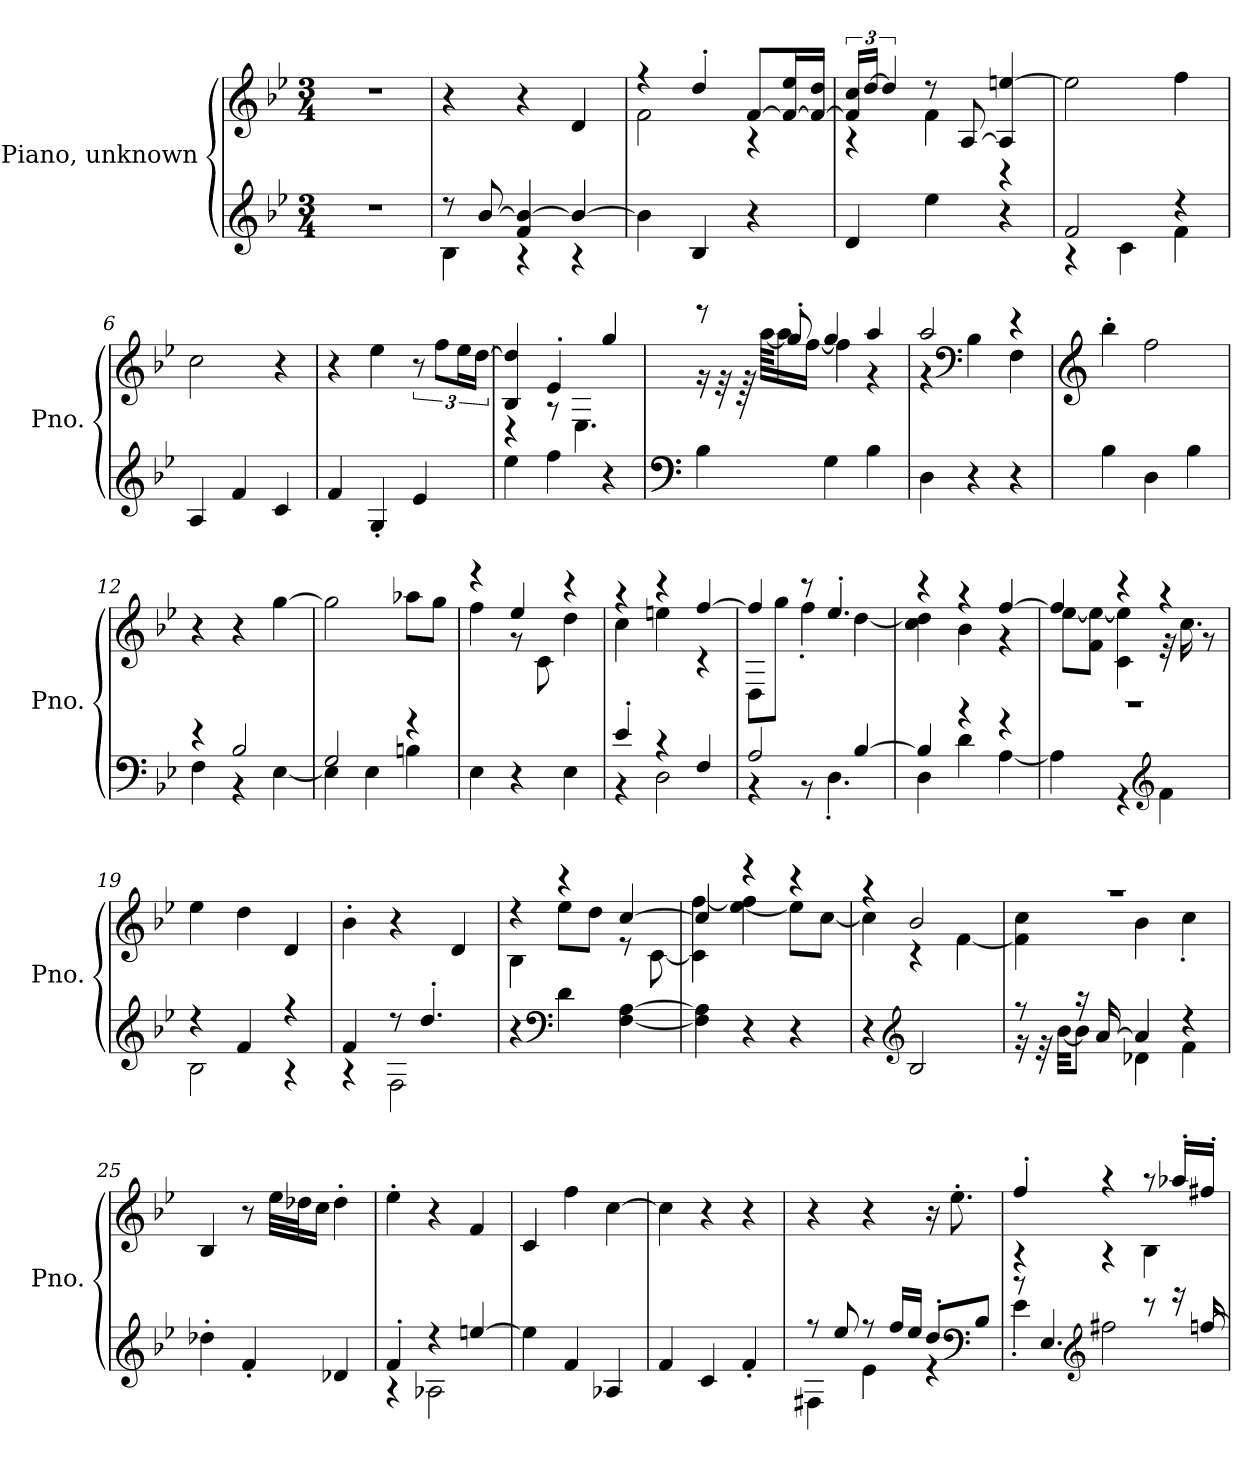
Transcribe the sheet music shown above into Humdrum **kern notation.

**kern	**kern
*part1	*part1
*staff2	*staff1
*I"Piano, unknown	*
*I'Pno.	*
*clefG2	*clefG2
*k[b-e-]	*k[b-e-]
*M3/4	*M3/4
*MM145	*MM145
=1	=1
2.r	2.r
=2	=2
*^	*
8r	4B-\	4r
[8b-/	.	.
4f/ 4b-/_	4r	4r
4b-/_	4r	4d/
*v	*v	*
=3	=3
*	*^
4b-\]	4r	2f\
4B-/	4dd'/	.
4r	[8f/L	4r
.	16f/_ 16ee-/L	.
.	16f/_ 16dd/JJ	.
=4	=4	=4
4d/	24f/] 24cc/LL	4r
.	[24dd/JJ	.
.	6dd/]	.
4ee-\	8r	4f\
.	[8A/	.
4r	4A/] [4een/	4r
*	*v	*v
=5	=5
*^	*
2f/	4r	2ee\]
.	4c\	.
4r	4f\	4ff\
*v	*v	*
=6	=6
4A/	2cc\
4f/	.
4c/	4r
=7	=7
4f/	4r
4G'/	4ee-\
4e-/	12r
.	12ff\L
.	24ee-\L
.	[24dd\JJ
!!LO:LB:g=z
=8	=8
*	*^
4ee-\	4B-/ 4dd/]	4r
4ff\	4e-'/	8r
.	.	4.E-\
4r	4gg/	.
=9	=9	=9
*clefF4	*	*
4B-\	8r	16r
.	.	32r
.	.	64r
.	.	[64aa\KKLL
.	8gg'/	16aa\]
.	.	[16ff\JJ
4G\	4gg/	4ff\]
4B-\	4aa/	4r
=10	=10	=10
4D\	2aa/	4r
*	*clefF4	*
4r	.	4B-\
4r	4r	4F\
*	*v	*v
=11	=11
*	*clefG2
4B-\	4bb-'\
4D\	2ff\
4B-\	.
=12	=12
*^	*
4r	4F\	4r
2B-/	4r	4r
.	[4E-\	[4gg\
=13	=13	=13
2G/	4E-\]	2gg\]
.	4E-\	.
4r	4Bn\	8aa-X\L
.	.	8gg\J
*v	*v	*
!!LO:LB:g=z
=14	=14
*	*^
4E-\	4r	4ff\
4r	4ee-/	8r
.	.	8c\
4E-\	4r	4dd\
=15	=15	=15
*^	*	*
4e-'/	4r	4r	4cc\
4r	2D\	4r	4een\
4F/	.	[4ff/	4r
=16	=16	=16	=16
2A/	4r	4ff/]	8D\L
.	.	.	8gg\J
.	8r	8r	4ff'\
.	4.D'\	4.ee-'/	.
[4B-/	.	.	[4dd\
=17	=17	=17	=17
4B-/]	4D\	4r	4cc\ 4dd\]
4r	4d\	4r	4b-\
4r	[4A\	[4ff/	4r
=18	=18	=18	=18
2.r	4A\]	4ff/]	[8ee-\L
.	.	.	8f\ 8ee-\_J
.	4r	4r	4c\ 4ee-\]
*clefG2	*	*	*
.	4f\	4r	32r
.	.	.	16.cc\
.	.	.	8r
*	*	*v	*v
=19	=19	=19
4r	2B-\	4ee-\
4f/	.	4dd\
4r	4r	4d/
=20	=20	=20
4f/	4r	4b-'\
8r	2F\	4r
4.dd'/	.	.
.	.	4d/
*v	*v	*
!!LO:LB:g=z
=21	=21
*	*^
4r	4r	4B-\
*clefF4	*	*
4d\	4r	8ee-\L
.	.	8dd\J
[4F\ [4A\	[4cc/	8r
.	.	[8c\
=22	=22	=22
4F\] 4A\]	4cc/]	4c\] [4ff\
4r	4r	[4ee-\ 4ff\]
4r	4r	8ee-\L]
.	.	[8cc\J
=23	=23	=23
4r	4r	4cc\]
*clefG2	*	*
2B-/	2b-/	4r
.	.	[4f\
=24	=24	=24
*^	*	*
8r	16r	2.r	4f\] 4cc\
.	32r	.	.
.	[32b-\KKL	.	.
16r	8b-\J]	.	.
[16a/	.	.	.
4a/]	4d-X\	.	4b-\
4r	4f\	.	4cc'\
*v	*v	*	*
*	*v	*v
=25	=25
4dd-X'\	4B-/
4f'/	8r
.	32ee-\LLL
.	32dd-X\J
.	16cc\JJ
4d-X/	4dd-'\
=26	=26
*^	*
4f'/	4r	4ee-'\
4r	2A-X\	4r
[4een/	.	4f/
*v	*v	*
!!LO:LB:g=z
=27	=27
4ee\]	4c/
4f/	4ff\
4A-X/	[4cc\
=28	=28
4f/	4cc\]
4c/	4r
4f'/	4r
=29	=29
*^	*
8r	4F#X\	4r
8ee-/	.	.
8r	4e-\	4r
16ff/LL	.	.
16ee-/JJ	.	.
8dd'/L	4r	16r
.	.	8.ee-'\
*clefF4	*	*
8B-/J	.	.
=30	=30	=30
*	*	*^
8r	4e-'\	4ff'/	4r
4.E-/	.	.	.
*clefG2	*	*	*
.	2ff#X\	4r	4r
8r	.	8r	4B-\
16r	.	16aa-X'/LL	.
[16ffn/	.	16ff#X'/JJ	.
*v	*v	*	*
*	*v	*v
=	=
*-	*-
